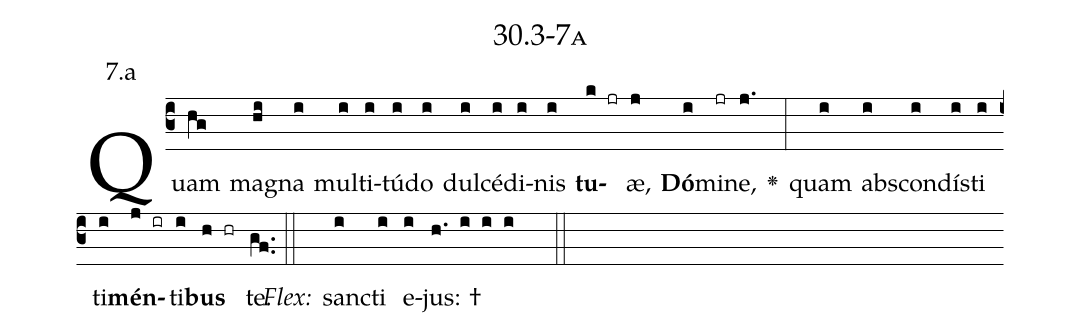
name: 30.3-7a;
annotation: 7.a;
%%
(c3)Quam(hg) ma(hi)gna(i) mul(i)ti(i)tú(i)do(i) dul(i)cé(i)di(i)nis(i) <b>tu</b>(k jr)æ,(j) <b>Dó</b>(i)mi(jr)ne,(j.) <v>\greheightstar</v>(:) quam(i) abs(i)con(i)dís(i)ti(i) ti(i)<b>mén</b>(j ir)ti(i)<b>bus</b>(h hr) te.(gf..) (::)
<i>Flex:</i>()  sanc(i)ti(i) e(i)jus: †(h. i i i  ::)

%E(i) u(i) o(j) u(i) a(h) e.(gf..) (::)
